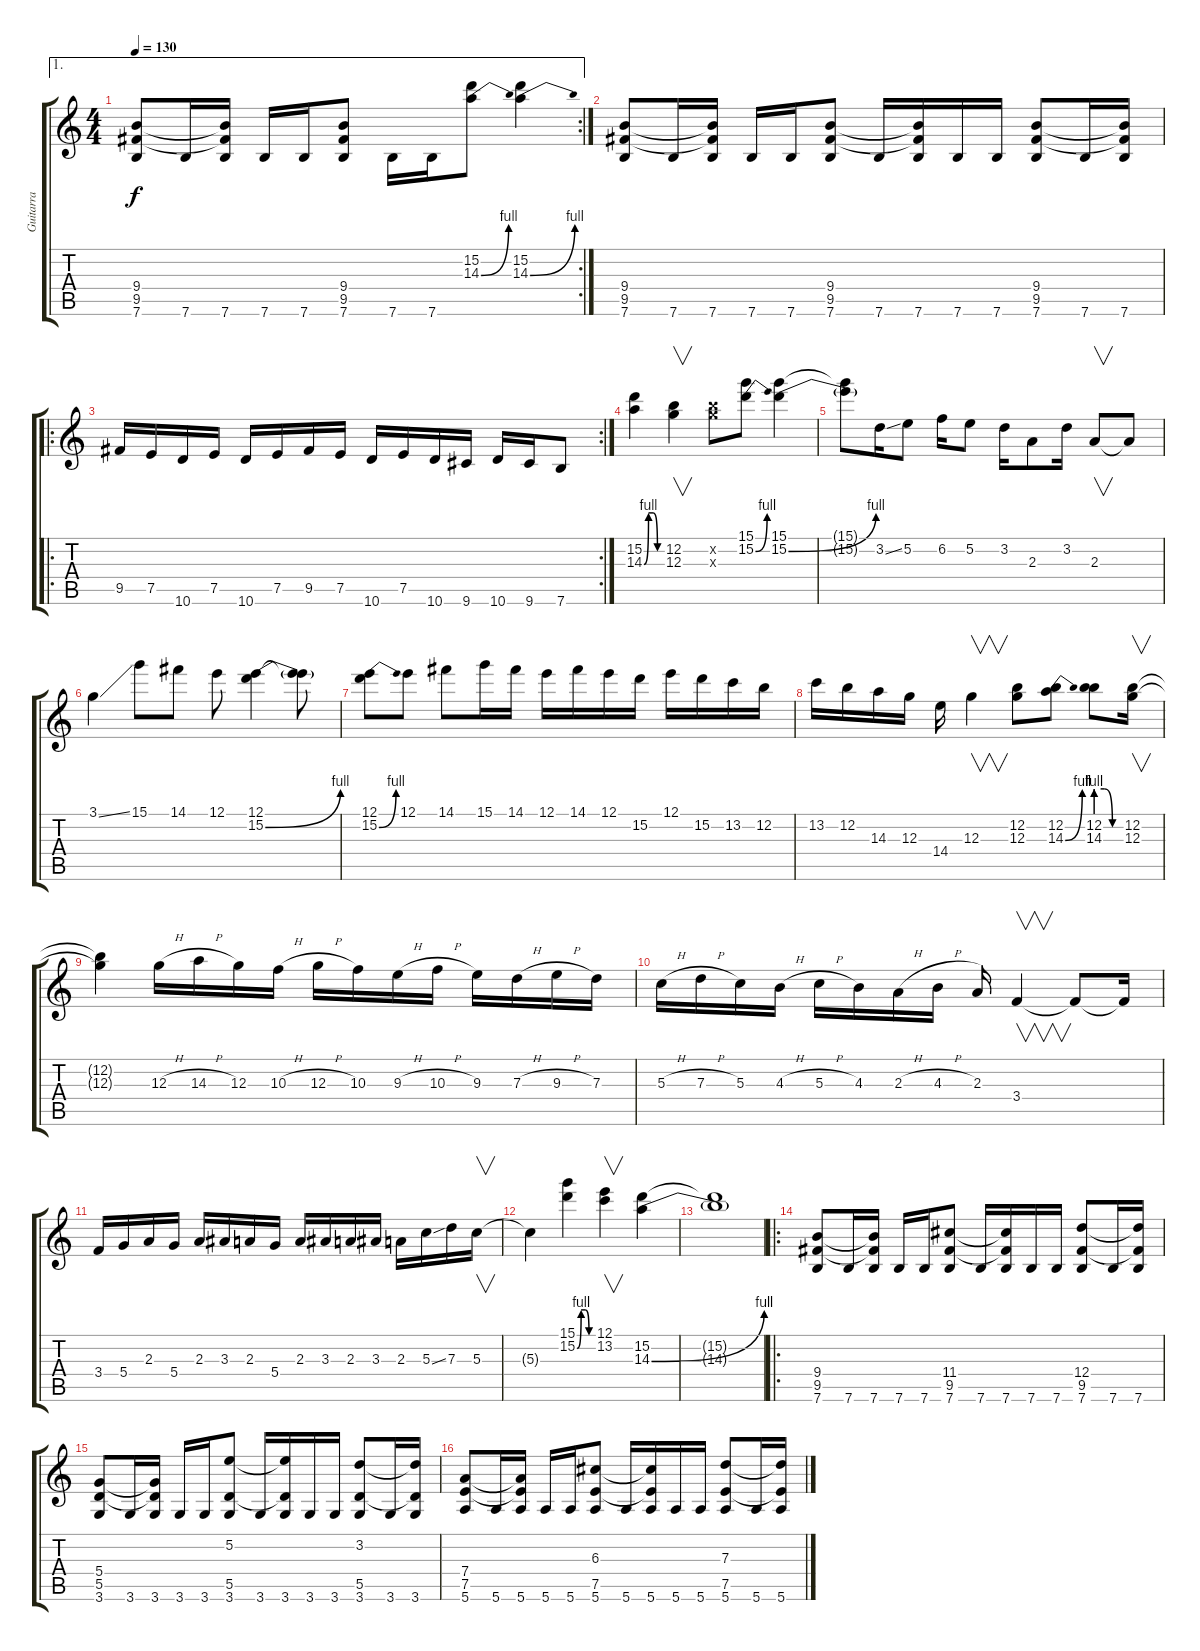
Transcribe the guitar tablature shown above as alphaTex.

\track ("Guitarra" "Guitarra") {instrument distortionguitar}
\staff {score tabs}
\tuning (E4 B3 G3 D3 A2 E2) {hide}
\ae 1
\rc 2
\ts (4 4)
\tempo 130
\clef g2
\ks c
(9.4 9.5 7.6).8{dy f} 7.6.16 (9.4{t} 9.5{t} 7.6).16 7.6.16 7.6.16 (9.4 9.5 7.6).8 7.6.16 7.6.16 (15.2 14.3{be (bend 0 0 60 4)}).8 (15.2 14.3{be (bend 0 0 60 4)}).4 |
(9.4 9.5 7.6).8 7.6.16 (9.4{t} 9.5{t} 7.6).16 7.6.16 7.6.16 (9.4 9.5 7.6).8 7.6.16 (9.4{t} 9.5{t} 7.6).16 7.6.16 7.6.16 (9.4 9.5 7.6).8 7.6.16 (9.4{t} 9.5{t} 7.6).16 |
\ro
\rc 2
9.5.16 7.5.16 10.6.16 7.5.16 10.6.16 7.5.16 9.5.16 7.5.16 10.6.16 7.5.16 10.6.16 9.6.16 10.6.16 9.6.16 7.6.8 |
(15.2 14.3{be (custom 0 0 15 4 30 4 45 0 60 0)}).4{volume 16} (12.2 12.3).4{v} (12.2{x} 12.3{x}).8 (15.1 15.2{be (bend 0 0 60 4)}).8 (15.1 15.2{be (bend 0 0 60 4)}).4 |
(15.1{t} 15.2{t}).8 3.2{ss}.16 5.2.8 6.2.16 5.2.8 3.2.16 2.3.8 3.2.16 2.3.8{v} 2.3{t}.8 |
3.1{ss}.4 15.1.8 14.1.8 12.1.8 (12.1 15.2{be (bend 0 0 60 4)}).4 (12.1{t} 15.2{t}).8 |
(12.1 15.2{be (bend 0 0 60 4)}).8 12.1.8 14.1.8 15.1.16 14.1.16 12.1.16 14.1.16 12.1.16 15.2.16 12.1.16 15.2.16 13.2.16 12.2.16 |
13.2.16 12.2.16 14.3.16 12.3.16 14.4.16 12.3.4{v} (12.2 12.3).8 (12.2 14.3{be (bend 0 0 60 4)}).8 (12.2 14.3{be (custom 0 4 20 4 40 0 60 0)}).8 (12.2 12.3).16{v} |
(12.2{t} 12.3{t}).4 12.3{h}.16 14.3{h}.16 12.3.16 10.3{h}.16 12.3{h}.16 10.3.16 9.3{h}.16 10.3{h}.16 9.3.16 7.3{h}.16 9.3{h}.16 7.3.16 |
5.3{h}.16 7.3{h}.16 5.3.16 4.3{h}.16 5.3{h}.16 4.3.16 2.3{h}.16 4.3{h}.16 2.3.16 3.4.4{v} 3.4{t}.8 3.4{t}.16 |
3.4.16 5.4.16 2.3.16 5.4.16 2.3.16 3.3.16 2.3.16 5.4.16 2.3.16 3.3.16 2.3.16 3.3.16 2.3.16 5.3{ss}.16 7.3.16 5.3.16{v} |
5.3{t}.4 (15.1 15.2{be (custom 0 0 15 4 30 4 45 0 60 0)}).4 (12.1 13.2).4{v} (15.2 14.3{be (bend 0 0 60 4)}).4 |
(15.2{t} 14.3{t}).1 |
\ro
(9.4 9.5 7.6).8 7.6.16 (9.4{t} 9.5{t} 7.6).16 7.6.16 7.6.16 (11.4 9.5 7.6).8 7.6.16 (11.4{t} 9.5{t} 7.6).16 7.6.16 7.6.16 (12.4 9.5 7.6).8 7.6.16 (12.4{t} 9.5{t} 7.6).16 |
(5.4 5.5 3.6).8 3.6.16 (5.4{t} 5.5{t} 3.6).16 3.6.16 3.6.16 (5.2 5.5 3.6).8 3.6.16 (5.2{t} 5.5{t} 3.6).16 3.6.16 3.6.16 (3.2 5.5 3.6).8 3.6.16 (3.2{t} 5.5{t} 3.6).16 |
(7.4 7.5 5.6).8 5.6.16 (7.4{t} 7.5{t} 5.6).16 5.6.16 5.6.16 (6.3 7.5 5.6).8 5.6.16 (6.3{t} 7.5{t} 5.6).16 5.6.16 5.6.16 (7.3 7.5 5.6).8 5.6.16 (7.3{t} 7.5{t} 5.6).16
